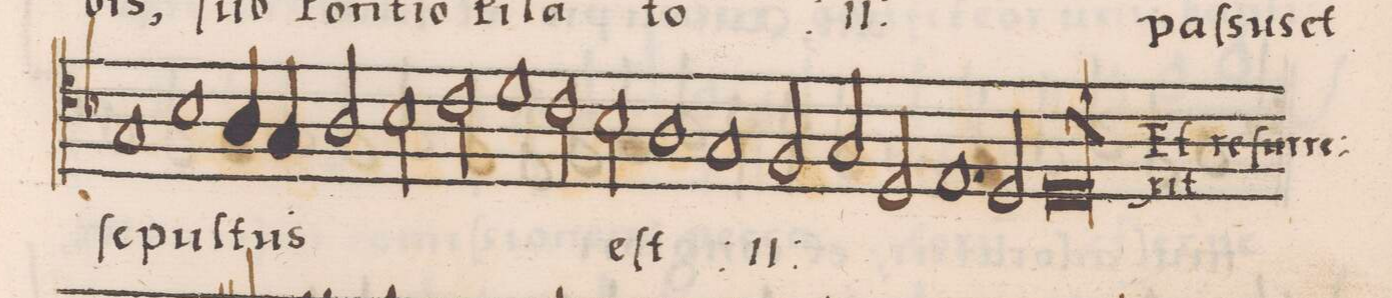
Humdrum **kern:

**kern	**text
*I"ALTVS	*
*clefC4	*
*k[b-]	*
*met(C|)	*
*M2/1	*
1G/	ſe-
=114-	=114-
1B-\	-pul-
4A/	-tus
4G/	.
=115-	=115-
2A/	.
2B-\	.
2c\	.
1d\	.
=116-	=116-
2c\	.
2B-\	eſt
1A\	.
=117-	=117-
*	*ij
1G/	paſ-
2F/	-sus
=118-	=118-
2G/	et
2D/	ſe-
1.E/	-pul-
=119-	=119-
2D/	-tus
1Dl/	eſt.
*	*Xij
=120-	=120-
0ryy	.
=121-	=121-
0ryy	.
=122-	=122-
0ryy	.
=123-	=123-
0ryy	.
=124-	=124-
0ryy	.
=125-	=125-
0ryy	.
=126-	=126-
0ryy	.
=127-	=127-
0ryy	.
=128-	=128-
0ryy	.
=129-	=129-
0ryy	.
=130-	=130-
0ryy	.
=131-	=131-
0ryy	.
=132-	=132-
0ryy	.
=133-	=133-
0ryy	.
=134-	=134-
0ryy	.
=135-	=135-
0ryy	.
=136-	=136-
0ryy	.
=137-	=137-
0ryy	.
=138-	=138-
0ryy	.
=139-	=139-
0ryy	.
=140-	=140-
0ryy	.
=141-	=141-
0ryy	.
=142-	=142-
0ryy	.
=143-	=143-
0ryy	.
=144-	=144-
0ryy	.
=145-	=145-
0ryy	.
=146-	=146-
0ryy	.
=147-	=147-
0ryy	.
=148-	=148-
0ryy	.
=149-	=149-
0ryy	.
=150-	=150-
0ryy	.
=151-	=151-
0ryy	.
=152-	=152-
0ryy	.
=153-	=153-
0ryy	.
=154-	=154-
0ryy	.
=155-	=155-
0ryy	.
=156-	=156-
0ryy	.
=157-	=157-
0ryy	.
=158-	=158-
0ryy	.
=159-	=159-
0ryy	.
=160-	=160-
0ryy	.
=161-	=161-
0ryy	.
=162-	=162-
0ryy	.
=163-	=163-
*-	*-
